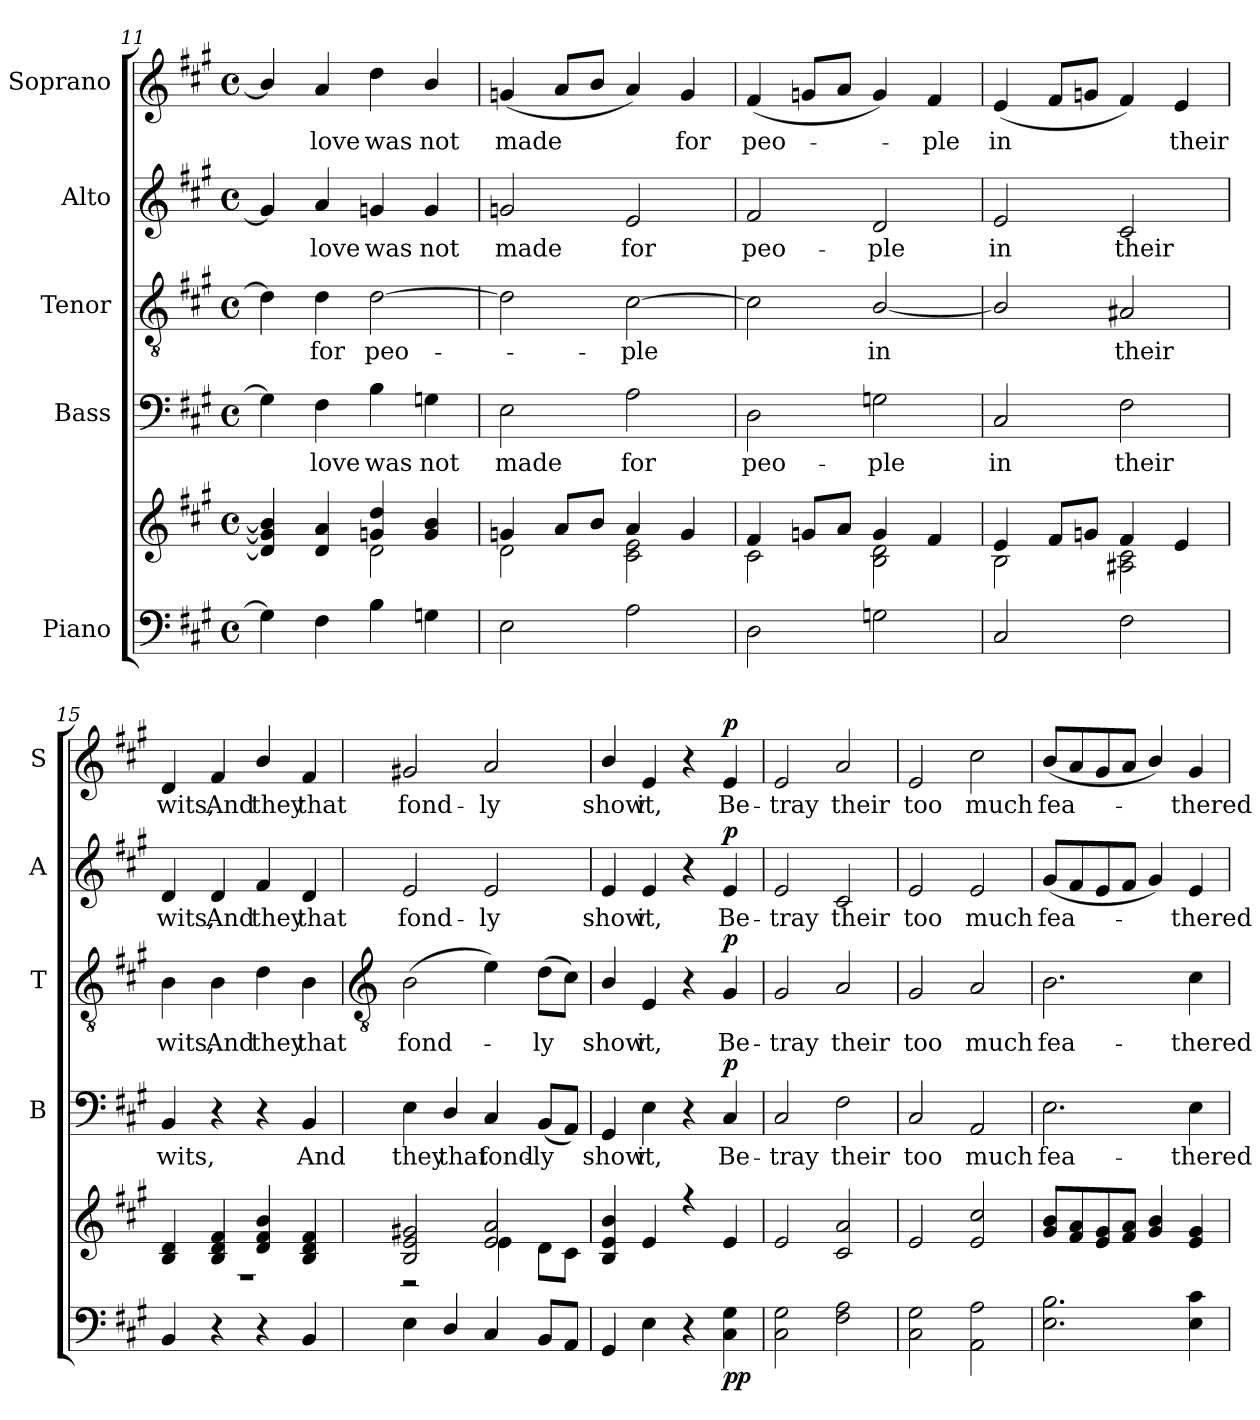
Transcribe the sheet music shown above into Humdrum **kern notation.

**kern	**kern	**dynam	**kern	**text	**dynam	**kern	**text	**dynam	**kern	**text	**dynam	**kern	**text	**dynam
*part5	*part5	*part5	*part4	*part4	*part4	*part3	*part3	*part3	*part2	*part2	*part2	*part1	*part1	*part1
*staff6	*staff5	*staff5/6	*staff4	*staff4	*staff4	*staff3	*staff3	*staff3	*staff2	*staff2	*staff2	*staff1	*staff1	*staff1
*I"Piano	*	*	*I"Bass	*	*	*I"Tenor	*	*	*I"Alto	*	*	*I"Soprano	*	*
*	*	*	*I'B	*	*	*I'T	*	*	*I'A	*	*	*I'S	*	*
!!LO:LB:g=z
*clefF4	*clefG2	*	*clefF4	*	*	*clefGv2	*	*	*clefG2	*	*	*clefG2	*	*
*k[f#c#g#]	*k[f#c#g#]	*	*k[f#c#g#]	*	*	*k[f#c#g#]	*	*	*k[f#c#g#]	*	*	*k[f#c#g#]	*	*
*A:	*A:	*	*A:	*	*	*A:	*	*	*A:	*	*	*A:	*	*
*M4/4	*M4/4	*	*M4/4	*	*	*M4/4	*	*	*M4/4	*	*	*M4/4	*	*
*met(c)	*met(c)	*	*met(c)	*	*	*met(c)	*	*	*met(c)	*	*	*met(c)	*	*
=11	=11	=11	=11	=11	=11	=11	=11	=11	=11	=11	=11	=11	=11	=11
*	*^	*	*	*	*	*	*	*	*	*	*	*	*	*
4G]	4d/] 4g/] 4b/]	2ryy	.	4G]	.	.	4d]	.	.	4g]	.	.	4b/]	.	.
!	!	!	!	!	!LO:LY:b	!	!	!LO:LY:b	!	!	!LO:LY:b	!	!	!LO:LY:b	!
4F#	4d 4a	.	.	4F#	love	.	4d	for	.	4a	love	.	4a	love	.
!	!	!	!	!	!LO:LY:b	!	!	!LO:LY:b	!	!	!LO:LY:b	!	!	!LO:LY:b	!
4B	4g/ 4dd/	2d\	.	4B	was	.	[2d	peo-	.	4g	was	.	4dd	was	.
!	!	!	!	!	!LO:LY:b	!	!	!	!	!	!LO:LY:b	!	!	!LO:LY:b	!
4G	4g/ 4b/	.	.	4G	not	.	.	.	.	4g	not	.	4b/	not	.
=12	=12	=12	=12	=12	=12	=12	=12	=12	=12	=12	=12	=12	=12	=12	=12
!	!	!	!	!	!LO:LY:b	!	!	!	!	!	!LO:LY:b	!	!	!LO:LY:b	!
2E	4gn	2d\	.	2E	made	.	2d]	.	.	2gn	made	.	(<4gn	made	.
.	8aL	.	.	.	.	.	.	.	.	.	.	.	8aL	.	.
.	8bJ	.	.	.	.	.	.	.	.	.	.	.	8bJ	.	.
!	!	!	!	!	!LO:LY:b	!	!	!LO:LY:b	!	!	!LO:LY:b	!	!	!	!
2A	4a	2c#\ 2e\	.	2A	for	.	[2c#	ple	.	2e	for	.	4a)	.	.
!	!	!	!	!	!	!	!	!	!	!	!	!	!	!LO:LY:b	!
.	4g	.	.	.	.	.	.	.	.	.	.	.	4g	for	.
=13	=13	=13	=13	=13	=13	=13	=13	=13	=13	=13	=13	=13	=13	=13	=13
!	!	!	!	!	!LO:LY:b	!	!	!	!	!	!LO:LY:b	!	!	!LO:LY:b	!
2D	4f#	2c#\	.	2D	peo-	.	2c#]	.	.	2f#	peo-	.	(<4f#	peo-	.
.	8gnL	.	.	.	.	.	.	.	.	.	.	.	8gnL	.	.
.	8aJ	.	.	.	.	.	.	.	.	.	.	.	8aJ	.	.
!	!	!	!	!	!LO:LY:b	!	!	!LO:LY:b	!	!	!LO:LY:b	!	!	!	!
2Gn	4g	2B\ 2d\	.	2Gn	-ple	.	[2B/	in	.	2d	-ple	.	4g)	.	.
!	!	!	!	!	!	!	!	!	!	!	!	!	!	!LO:LY:b	!
.	4f#	.	.	.	.	.	.	.	.	.	.	.	4f#	ple	.
=14	=14	=14	=14	=14	=14	=14	=14	=14	=14	=14	=14	=14	=14	=14	=14
!	!	!	!	!	!LO:LY:b	!	!	!	!	!	!LO:LY:b	!	!	!LO:LY:b	!
2C#	4e	2B\	.	2C#	in	.	2B/]	.	.	2e	in	.	(<4e	in	.
.	8f#L	.	.	.	.	.	.	.	.	.	.	.	8f#L	.	.
.	8gnJ	.	.	.	.	.	.	.	.	.	.	.	8gnJ	.	.
!	!	!	!	!	!LO:LY:b	!	!	!LO:LY:b	!	!	!LO:LY:b	!	!	!	!
2F#	4f#	2A#X\ 2c#\	.	2F#	their	.	2A#X	their	.	2c#	their	.	4f#)	.	.
!	!	!	!	!	!	!	!	!	!	!	!	!	!	!LO:LY:b	!
.	4e	.	.	.	.	.	.	.	.	.	.	.	4e	their	.
=15	=15	=15	=15	=15	=15	=15	=15	=15	=15	=15	=15	=15	=15	=15	=15
!	!	!	!	!	!LO:LY:b	!	!	!LO:LY:b	!	!	!LO:LY:b	!	!	!LO:LY:b	!
4BB	4B 4d	1r	.	4BB	wits,	.	4B	wits,	.	4d	wits,	.	4d	wits,	.
!	!	!	!	!	!	!	!	!LO:LY:b	!	!	!LO:LY:b	!	!	!LO:LY:b	!
4r	4B 4d 4f#	.	.	4r	.	.	4B	And	.	4d	And	.	4f#	And	.
!	!	!	!	!	!	!	!	!LO:LY:b	!	!	!LO:LY:b	!	!	!LO:LY:b	!
4r	4d/ 4f#/ 4b/	.	.	4r	.	.	4d	they	.	4f#	they	.	4b/	they	.
!	!	!	!	!	!LO:LY:b	!	!	!LO:LY:b	!	!	!LO:LY:b	!	!	!LO:LY:b	!
4BB	4B 4d 4f#	.	.	4BB	And	.	4B	that	.	4d	that	.	4f#	that	.
!!LO:LB:g=z
=16	=16	=16	=16	=16	=16	=16	=16	=16	=16	=16	=16	=16	=16	=16	=16
*	*	*	*	*	*	*	*clefGv2	*	*	*	*	*	*	*	*
!	!	!	!	!	!LO:LY:b	!	!	!LO:LY:b	!	!	!LO:LY:b	!	!	!LO:LY:b	!
4E	2B 2e 2g#X	2r	.	4E	they	.	(>2B	fond-	.	2e	fond-	.	2g#X	fond-	.
!	!	!	!	!	!LO:LY:b	!	!	!	!	!	!	!	!	!	!
4D/	.	.	.	4D/	that	.	.	.	.	.	.	.	.	.	.
!	!	!	!	!	!LO:LY:b	!	!	!	!	!	!LO:LY:b	!	!	!LO:LY:b	!
4C#	2e 2a	4e\	.	4C#	fond-	.	4e)	.	.	2e	-ly	.	2a	-ly	.
!	!	!	!	!	!LO:LY:b	!	!	!LO:LY:b	!	!	!	!	!	!	!
8BBL	.	8d\L	.	(<8BBL	-ly	.	(>8dL	ly	.	.	.	.	.	.	.
8AAJ	.	8c#\J	.	8AAJ)	.	.	8c#J)	.	.	.	.	.	.	.	.
=17	=17	=17	=17	=17	=17	=17	=17	=17	=17	=17	=17	=17	=17	=17	=17
!	!	!	!	!	!LO:LY:b	!	!	!LO:LY:b	!	!	!LO:LY:b	!	!	!LO:LY:b	!
4GG#	4B/ 4e/ 4b/	1ryy	.	4GG#	show	.	4B/	show	.	4e	show	.	4b/	show	.
!	!	!	!	!	!LO:LY:b	!	!	!LO:LY:b	!	!	!LO:LY:b	!	!	!LO:LY:b	!
4E	4e	.	.	4E	it,	.	4E	it,	.	4e	it,	.	4e	it,	.
4r	4r	.	.	4r	.	.	4r	.	.	4r	.	.	4r	.	.
!	!	!	!LO:DY:b=2	!	!LO:LY:b	!	!	!LO:LY:b	!	!	!LO:LY:b	!	!	!LO:LY:b	!
!	!	!	!LO:DY:n=1:b	!	!	!LO:DY:b	!	!	!LO:DY:b	!	!	!LO:DY:b	!	!	!LO:DY:b
4C# 4G#	4e	.	p p	4C#	Be-	p	4G#	Be-	p	4e	Be-	p	4e	Be-	p
=18	=18	=18	=18	=18	=18	=18	=18	=18	=18	=18	=18	=18	=18	=18	=18
!	!	!	!	!	!LO:LY:b	!	!	!LO:LY:b	!	!	!LO:LY:b	!	!	!LO:LY:b	!
2C# 2G#	2e	1ryy	.	2C#	-tray	.	2G#	-tray	.	2e	-tray	.	2e	-tray	.
!	!	!	!	!	!LO:LY:b	!	!	!LO:LY:b	!	!	!LO:LY:b	!	!	!LO:LY:b	!
2F# 2A	2c# 2a	.	.	2F#	their	.	2A	their	.	2c#	their	.	2a	their	.
=19	=19	=19	=19	=19	=19	=19	=19	=19	=19	=19	=19	=19	=19	=19	=19
!	!	!	!	!	!LO:LY:b	!	!	!LO:LY:b	!	!	!LO:LY:b	!	!	!LO:LY:b	!
2C# 2G#	2e	1ryy	.	2C#	too	.	2G#	too	.	2e	too	.	2e	too	.
!	!	!	!	!	!LO:LY:b	!	!	!LO:LY:b	!	!	!LO:LY:b	!	!	!LO:LY:b	!
2AA 2A	2e 2cc#	.	.	2AA	much	.	2A	much	.	2e	much	.	2cc#	much	.
=20	=20	=20	=20	=20	=20	=20	=20	=20	=20	=20	=20	=20	=20	=20	=20
!	!	!	!	!	!LO:LY:b	!	!	!LO:LY:b	!	!	!LO:LY:b	!	!	!LO:LY:b	!
2.E 2.B	8g# 8bL	1ryy	.	2.E	fea-	.	2.B	fea-	.	(<8g#L	fea-	.	(<8bL	fea-	.
.	8f# 8a	.	.	.	.	.	.	.	.	8f#	.	.	8a	.	.
.	8e 8g#	.	.	.	.	.	.	.	.	8e	.	.	8g#	.	.
.	8f# 8aJ	.	.	.	.	.	.	.	.	8f#J	.	.	8aJ	.	.
.	4g#/ 4b/	.	.	.	.	.	.	.	.	4g#)	.	.	4b/)	.	.
!	!	!	!	!	!LO:LY:b	!	!	!LO:LY:b	!	!	!LO:LY:b	!	!	!LO:LY:b	!
4E 4c#	4e 4g#	.	.	4E	-thered	.	4c#	-thered	.	4e	thered	.	4g#	thered	.
*	*v	*v	*	*	*	*	*	*	*	*	*	*	*	*	*
=	=	=	=	=	=	=	=	=	=	=	=	=	=	=
*-	*-	*-	*-	*-	*-	*-	*-	*-	*-	*-	*-	*-	*-	*-
